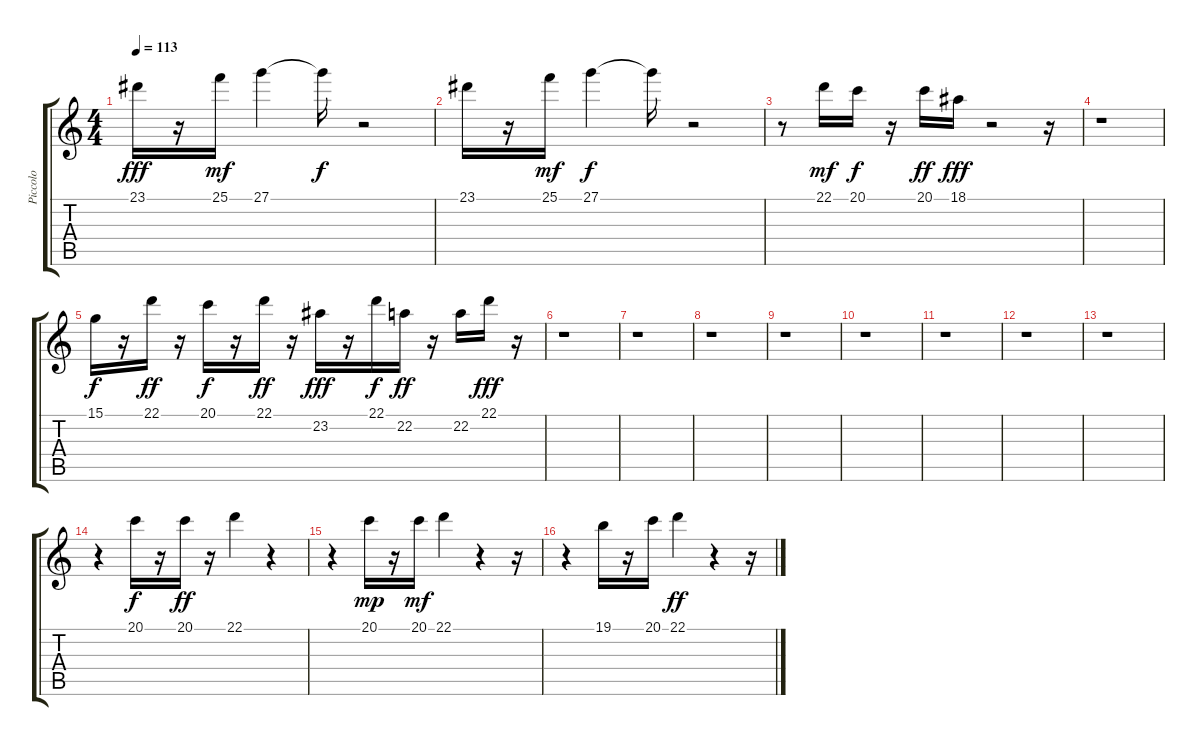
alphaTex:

\track ("Piccolo" "Piccolo") {instrument harmonica}
\staff {score tabs}
\tuning (E4 B3 G3 D3 A2 E2) {hide}
\ts (4 4)
\tempo 113
\clef g2
\ks c
23.1.16{dy fff} r.16 25.1.16{dy mf} 27.1.4 27.1{t}.16{dy f} r.2 |
23.1.16 r.16 25.1.16{dy mf} 27.1.4{dy f} 27.1{t}.16 r.2 |
r.8 22.1.16{dy mf} 20.1.16{dy f} r.16 20.1.16{dy ff} 18.1.16{dy fff} r.2 r.16 |
r.1 |
15.1.16{dy f} r.16 22.1.16{dy ff} r.16 20.1.16{dy f} r.16 22.1.16{dy ff} r.16 23.2.16{dy fff} r.16 22.1.16{dy f} 22.2.16{dy ff} r.16 22.2.16 22.1.16{dy fff} r.16 |
r.1 |
r.1 |
r.1 |
r.1 |
r.1 |
r.1 |
r.1 |
r.1 |
r.4 20.1.16{dy f} r.16 20.1.16{dy ff} r.16 22.1.4 r.4 |
r.4 20.1.16{dy mp} r.16 20.1.16{dy mf} 22.1.4 r.4 r.16 |
r.4 19.1.16 r.16 20.1.16 22.1.4{dy ff} r.4 r.16
